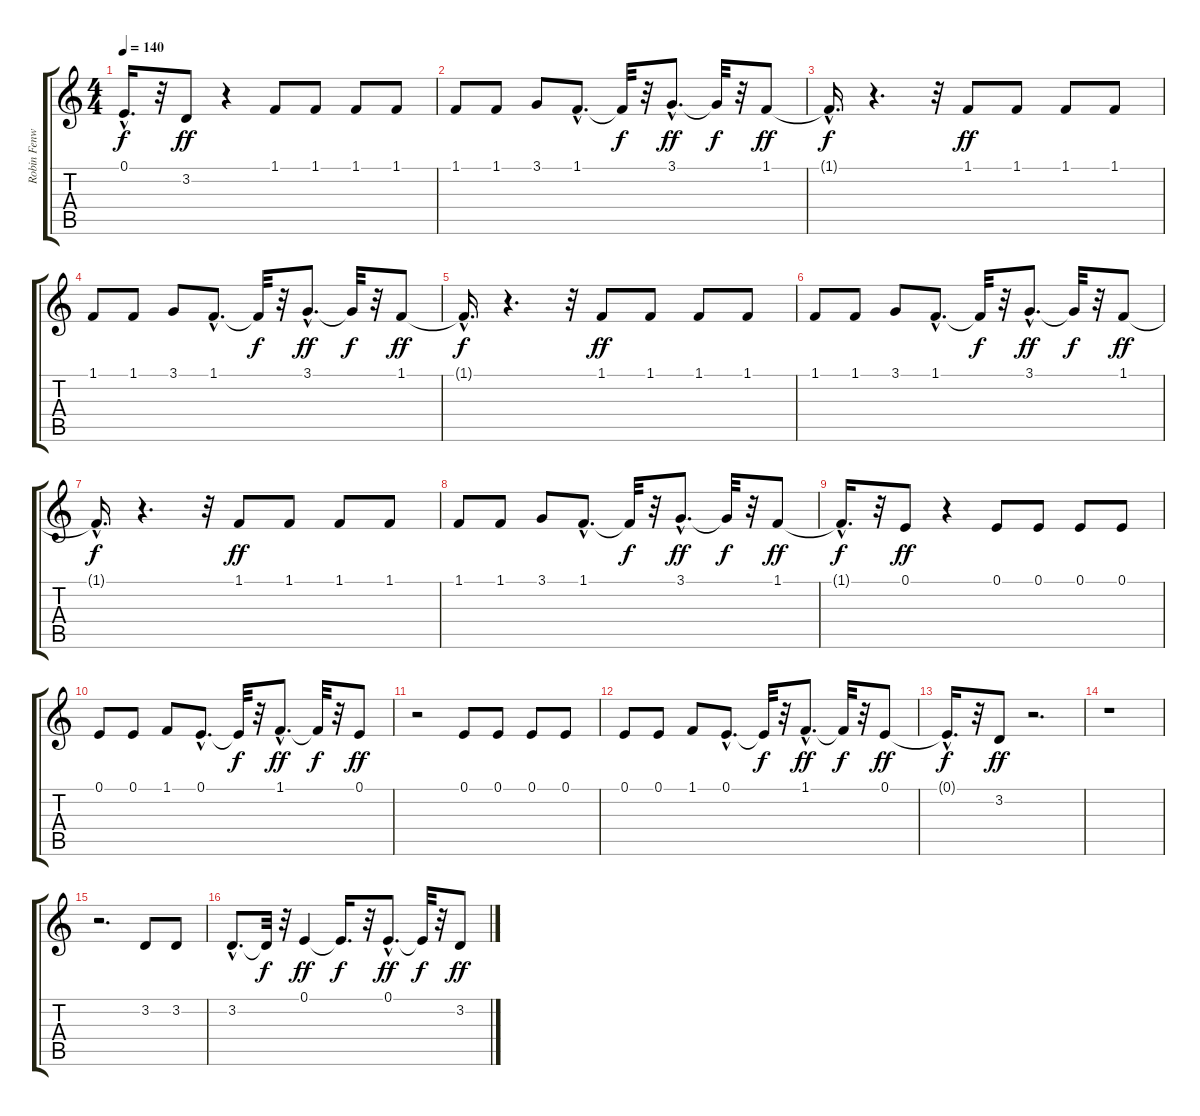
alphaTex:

\track ("Robin Fenwick" "Robin Fenw") {instrument synthstrings2}
\staff {score tabs}
\tuning (E4 B3 G3 D3 A2 E2) {hide}
\ts (4 4)
\tempo 140
\clef g2
\ks c
0.1{hac t}.16{d dy f} r.32 3.2.8{dy ff} r.4 1.1.8 1.1.8 1.1.8 1.1.8 |
1.1.8 1.1.8 3.1.8 1.1{hac}.8{d} 1.1{t}.32{dy f} r.32 3.1{hac}.8{d dy ff} 3.1{t}.32{dy f} r.32 1.1.8{dy ff} |
1.1{hac t}.16{d dy f} r.4{d} r.32 1.1.8{dy ff} 1.1.8 1.1.8 1.1.8 |
1.1.8 1.1.8 3.1.8 1.1{hac}.8{d} 1.1{t}.32{dy f} r.32 3.1{hac}.8{d dy ff} 3.1{t}.32{dy f} r.32 1.1.8{dy ff} |
1.1{hac t}.16{d dy f} r.4{d} r.32 1.1.8{dy ff} 1.1.8 1.1.8 1.1.8 |
1.1.8 1.1.8 3.1.8 1.1{hac}.8{d} 1.1{t}.32{dy f} r.32 3.1{hac}.8{d dy ff} 3.1{t}.32{dy f} r.32 1.1.8{dy ff} |
1.1{hac t}.16{d dy f} r.4{d} r.32 1.1.8{dy ff} 1.1.8 1.1.8 1.1.8 |
1.1.8 1.1.8 3.1.8 1.1{hac}.8{d} 1.1{t}.32{dy f} r.32 3.1{hac}.8{d dy ff} 3.1{t}.32{dy f} r.32 1.1.8{dy ff} |
1.1{hac t}.16{d dy f} r.32 0.1.8{dy ff} r.4 0.1.8 0.1.8 0.1.8 0.1.8 |
0.1.8 0.1.8 1.1.8 0.1{hac}.8{d} 0.1{t}.32{dy f} r.32 1.1{hac}.8{d dy ff} 1.1{t}.32{dy f} r.32 0.1.8{dy ff} |
r.2 0.1.8 0.1.8 0.1.8 0.1.8 |
0.1.8 0.1.8 1.1.8 0.1{hac}.8{d} 0.1{t}.32{dy f} r.32 1.1{hac}.8{d dy ff} 1.1{t}.32{dy f} r.32 0.1.8{dy ff} |
0.1{hac t}.16{d dy f} r.32 3.2.8{dy ff} r.2{d} |
r.1 |
r.2{d} 3.2.8 3.2.8 |
3.2{hac}.8{d} 3.2{t}.32{dy f} r.32 0.1.4{dy ff} 0.1{t}.16{d dy f} r.32 0.1{hac}.8{d dy ff} 0.1{t}.32{dy f} r.32 3.2.8{dy ff}
